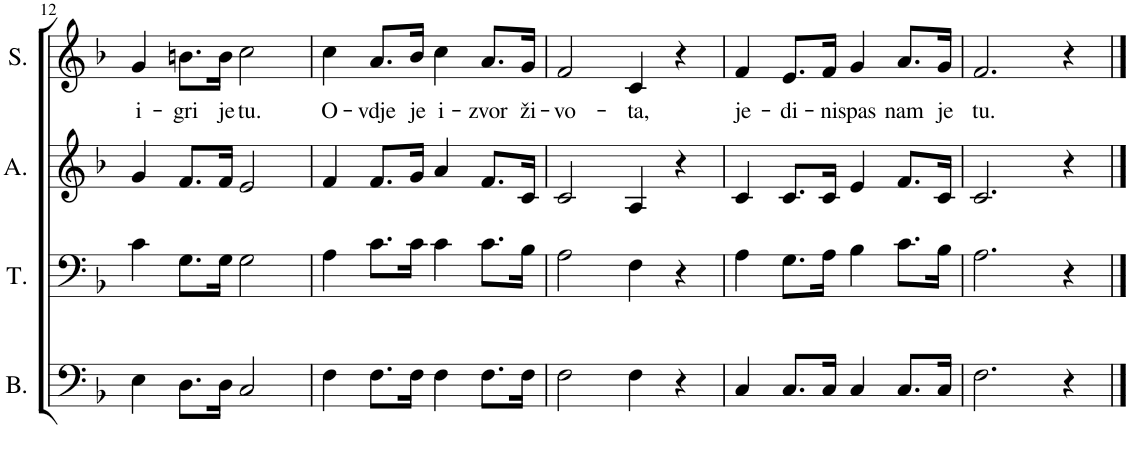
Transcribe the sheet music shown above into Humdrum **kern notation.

**kern	**kern	**kern	**kern	**text
*part4	*part3	*part2	*part1	*part1
*staff4	*staff3	*staff2	*staff1	*staff1
*I"Bass	*I"Tenor	*I"Alto	*I"Soprano	*
*I'B.	*I'T.	*I'A.	*I'S.	*
!!LO:PB:g=z
*clefF4	*clefF4	*clefG2	*clefG2	*
*k[b-]	*k[b-]	*k[b-]	*k[b-]	*
*M4/4	*M4/4	*M4/4	*M4/4	*
*met(c)	*met(c)	*met(c)	*met(c)	*
=12	=12	=12	=12	=12
!	!	!	!	!LO:LY:b
4E\	4c\	4g/	4g/	i-
!	!	!	!	!LO:LY:b
8.D\L	8.G\L	8.f/L	8.bn\L	-gri
!	!	!	!	!LO:LY:b
16D\Jk	16G\Jk	16f/Jk	16b\Jk	je
!	!	!	!	!LO:LY:b
2C/	2G\	2e/	2cc\	tu.
=13	=13	=13	=13	=13
!	!	!	!	!LO:LY:b
4F\	4A\	4f/	4cc\	O-
!	!	!	!	!LO:LY:b
8.F\L	8.c\L	8.f/L	8.a/L	-vdje
!	!	!	!	!LO:LY:b
16F\Jk	16c\Jk	16g/Jk	16b-/Jk	je
!	!	!	!	!LO:LY:b
4F\	4c\	4a/	4cc\	i-
!	!	!	!	!LO:LY:b
8.F\L	8.c\L	8.f/L	8.a/L	-zvor
!	!	!	!	!LO:LY:b
16F\Jk	16B-\Jk	16c/Jk	16g/Jk	ži-
=14	=14	=14	=14	=14
!	!	!	!	!LO:LY:b
2F\	2A\	2c/	2f/	-vo-
!	!	!	!	!LO:LY:b
4F\	4F\	4A/	4c/	-ta,
4r	4r	4r	4r	.
=15	=15	=15	=15	=15
!	!	!	!	!LO:LY:b
4C/	4A\	4c/	4f/	je-
!	!	!	!	!LO:LY:b
8.C/L	8.G\L	8.c/L	8.e/L	-di-
!	!	!	!	!LO:LY:b
16C/Jk	16A\Jk	16c/Jk	16f/Jk	-ni
!	!	!	!	!LO:LY:b
4C/	4B-\	4e/	4g/	spas
!	!	!	!	!LO:LY:b
8.C/L	8.c\L	8.f/L	8.a/L	nam
!	!	!	!	!LO:LY:b
16C/Jk	16B-\Jk	16c/Jk	16g/Jk	je
=16	=16	=16	=16	=16
!	!	!	!	!LO:LY:b
2.F\	2.A\	2.c/	2.f/	tu.
4r	4r	4r	4r	.
==	==	==	==	==
*-	*-	*-	*-	*-
